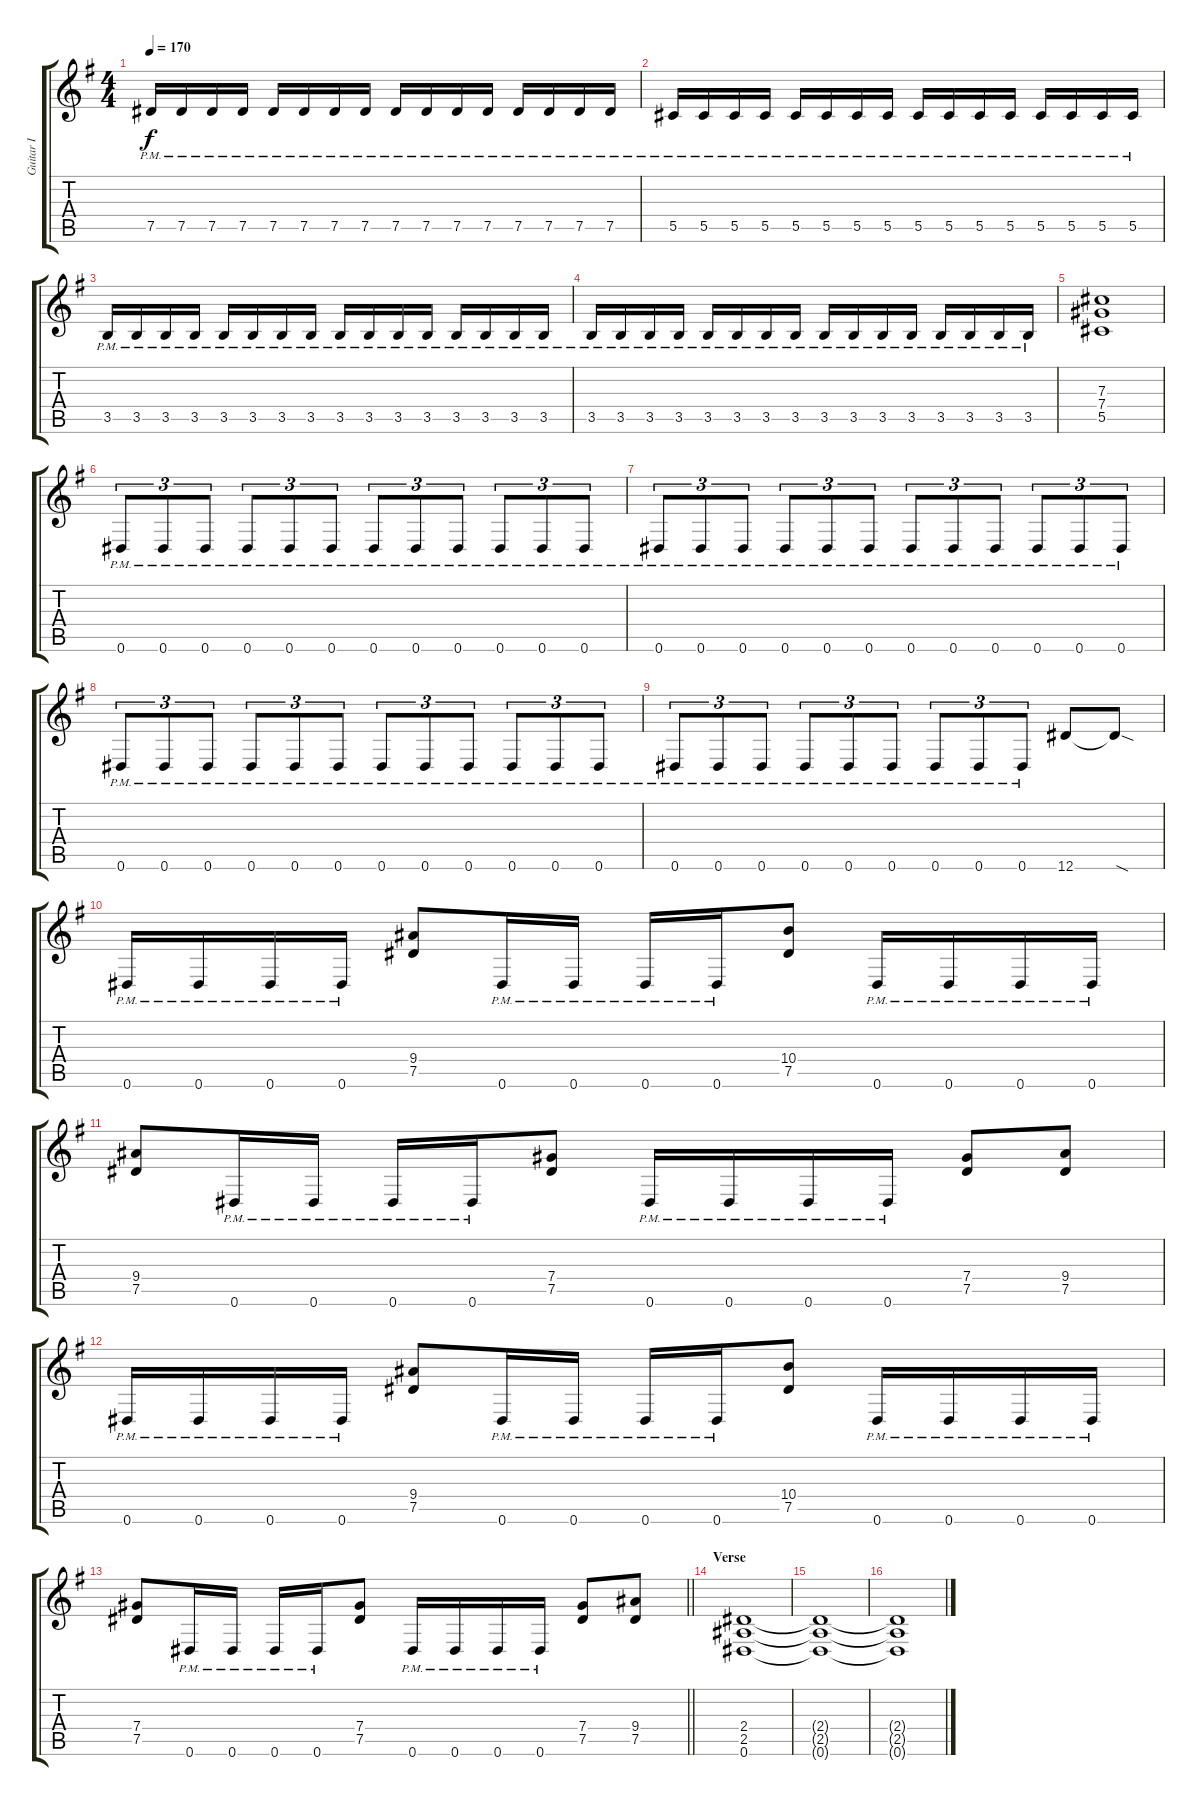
\track ("Guitar I" "Guitar I") {instrument distortionguitar}
\staff {score tabs}
\tuning (Eb4 Bb3 Gb3 Db3 Ab2 Eb2) {hide}
\ts (4 4)
\tempo 170
\clef g2
\ks g
7.5{pm}.16{dy f} 7.5{pm}.16 7.5{pm}.16 7.5{pm}.16 7.5{pm}.16 7.5{pm}.16 7.5{pm}.16 7.5{pm}.16 7.5{pm}.16 7.5{pm}.16 7.5{pm}.16 7.5{pm}.16 7.5{pm}.16 7.5{pm}.16 7.5{pm}.16 7.5{pm}.16 |
5.5{pm}.16 5.5{pm}.16 5.5{pm}.16 5.5{pm}.16 5.5{pm}.16 5.5{pm}.16 5.5{pm}.16 5.5{pm}.16 5.5{pm}.16 5.5{pm}.16 5.5{pm}.16 5.5{pm}.16 5.5{pm}.16 5.5{pm}.16 5.5{pm}.16 5.5{pm}.16 |
3.5{pm}.16 3.5{pm}.16 3.5{pm}.16 3.5{pm}.16 3.5{pm}.16 3.5{pm}.16 3.5{pm}.16 3.5{pm}.16 3.5{pm}.16 3.5{pm}.16 3.5{pm}.16 3.5{pm}.16 3.5{pm}.16 3.5{pm}.16 3.5{pm}.16 3.5{pm}.16 |
3.5{pm}.16 3.5{pm}.16 3.5{pm}.16 3.5{pm}.16 3.5{pm}.16 3.5{pm}.16 3.5{pm}.16 3.5{pm}.16 3.5{pm}.16 3.5{pm}.16 3.5{pm}.16 3.5{pm}.16 3.5{pm}.16 3.5{pm}.16 3.5{pm}.16 3.5{pm}.16 |
(7.3 7.4 5.5).1 |
0.6{pm}.8{tu (3 2)} 0.6{pm}.8{tu (3 2)} 0.6{pm}.8{tu (3 2)} 0.6{pm}.8{tu (3 2)} 0.6{pm}.8{tu (3 2)} 0.6{pm}.8{tu (3 2)} 0.6{pm}.8{tu (3 2)} 0.6{pm}.8{tu (3 2)} 0.6{pm}.8{tu (3 2)} 0.6{pm}.8{tu (3 2)} 0.6{pm}.8{tu (3 2)} 0.6{pm}.8{tu (3 2)} |
0.6{pm}.8{tu (3 2)} 0.6{pm}.8{tu (3 2)} 0.6{pm}.8{tu (3 2)} 0.6{pm}.8{tu (3 2)} 0.6{pm}.8{tu (3 2)} 0.6{pm}.8{tu (3 2)} 0.6{pm}.8{tu (3 2)} 0.6{pm}.8{tu (3 2)} 0.6{pm}.8{tu (3 2)} 0.6{pm}.8{tu (3 2)} 0.6{pm}.8{tu (3 2)} 0.6{pm}.8{tu (3 2)} |
0.6{pm}.8{tu (3 2)} 0.6{pm}.8{tu (3 2)} 0.6{pm}.8{tu (3 2)} 0.6{pm}.8{tu (3 2)} 0.6{pm}.8{tu (3 2)} 0.6{pm}.8{tu (3 2)} 0.6{pm}.8{tu (3 2)} 0.6{pm}.8{tu (3 2)} 0.6{pm}.8{tu (3 2)} 0.6{pm}.8{tu (3 2)} 0.6{pm}.8{tu (3 2)} 0.6{pm}.8{tu (3 2)} |
0.6{pm}.8{tu (3 2)} 0.6{pm}.8{tu (3 2)} 0.6{pm}.8{tu (3 2)} 0.6{pm}.8{tu (3 2)} 0.6{pm}.8{tu (3 2)} 0.6{pm}.8{tu (3 2)} 0.6{pm}.8{tu (3 2)} 0.6{pm}.8{tu (3 2)} 0.6{pm}.8{tu (3 2)} 12.6.8 12.6{sod t}.8 |
0.6{pm}.16 0.6{pm}.16 0.6{pm}.16 0.6{pm}.16 (9.4 7.5).8 0.6{pm}.16 0.6{pm}.16 0.6{pm}.16 0.6{pm}.16 (10.4 7.5).8 0.6{pm}.16 0.6{pm}.16 0.6{pm}.16 0.6{pm}.16 |
(9.4 7.5).8 0.6{pm}.16 0.6{pm}.16 0.6{pm}.16 0.6{pm}.16 (7.4 7.5).8 0.6{pm}.16 0.6{pm}.16 0.6{pm}.16 0.6{pm}.16 (7.4 7.5).8 (9.4 7.5).8 |
0.6{pm}.16 0.6{pm}.16 0.6{pm}.16 0.6{pm}.16 (9.4 7.5).8 0.6{pm}.16 0.6{pm}.16 0.6{pm}.16 0.6{pm}.16 (10.4 7.5).8 0.6{pm}.16 0.6{pm}.16 0.6{pm}.16 0.6{pm}.16 |
\barLineRight lightlight
(7.4 7.5).8 0.6{pm}.16 0.6{pm}.16 0.6{pm}.16 0.6{pm}.16 (7.4 7.5).8 0.6{pm}.16 0.6{pm}.16 0.6{pm}.16 0.6{pm}.16 (7.4 7.5).8 (9.4 7.5).8 |
\section ("" "Verse")
(2.4 2.5 0.6).1{volume 7} |
(2.4{t} 2.5{t} 0.6{t}).1 |
(2.4{t} 2.5{t} 0.6{t}).1
